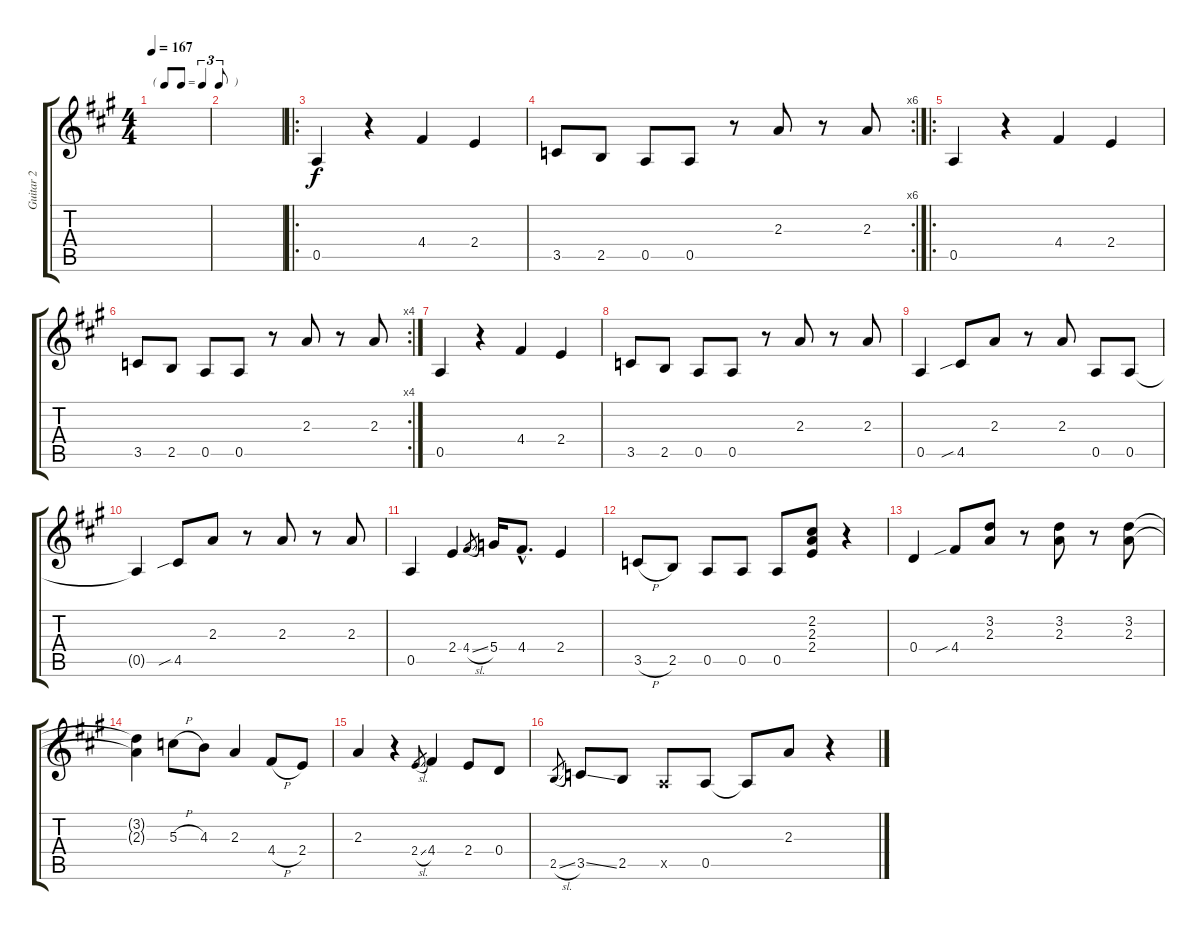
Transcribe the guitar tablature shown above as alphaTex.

\track ("Guitar 2" "Guitar 2") {instrument electricguitarjazz}
\staff {score tabs}
\tuning (E4 B3 G3 D3 A2 E2) {hide}
\ts (4 4)
\tf triplet8th
\tempo 167
\clef g2
\ks a
|
|
\ro
0.5.4 r.4 4.4.4 2.4.4 |
\rc 6
3.5.8 2.5.8 0.5.8 0.5.8 r.8 2.3.8 r.8 2.3.8 |
\ro
0.5.4 r.4 4.4.4 2.4.4 |
\rc 4
3.5.8 2.5.8 0.5.8 0.5.8 r.8 2.3.8 r.8 2.3.8 |
0.5.4 r.4 4.4.4 2.4.4 |
3.5.8 2.5.8 0.5.8 0.5.8 r.8 2.3.8 r.8 2.3.8 |
0.5.4 4.5{sib}.8 2.3.8 r.8 2.3.8 0.5.8 0.5.8 |
0.5{t}.4 4.5{sib}.8 2.3.8 r.8 2.3.8 r.8 2.3.8 |
0.5.4 2.4.4 4.4{sl}.8{gr} 5.4.16 4.4{hac}.8{d} 2.4.4 |
3.5{h}.8 2.5.8 0.5.8 0.5.8 0.5.8 (2.2 2.3 2.4).8 r.4 |
0.4.4 4.4{sib}.8 (3.2 2.3).8 r.8 (3.2 2.3).8 r.8 (3.2 2.3).8 |
(3.2{t} 2.3{t}).4 5.3{h}.8 4.3.8 2.3.4 4.4{h}.8 2.4.8 |
2.3.4 r.4 2.4{sl}.8{gr} 4.4.4 2.4.8 0.4.8 |
2.5{sl}.8{gr} 3.5{ss}.8 2.5.8 0.5{x}.8 0.5.8 0.5{t}.8 2.3.8 r.4
